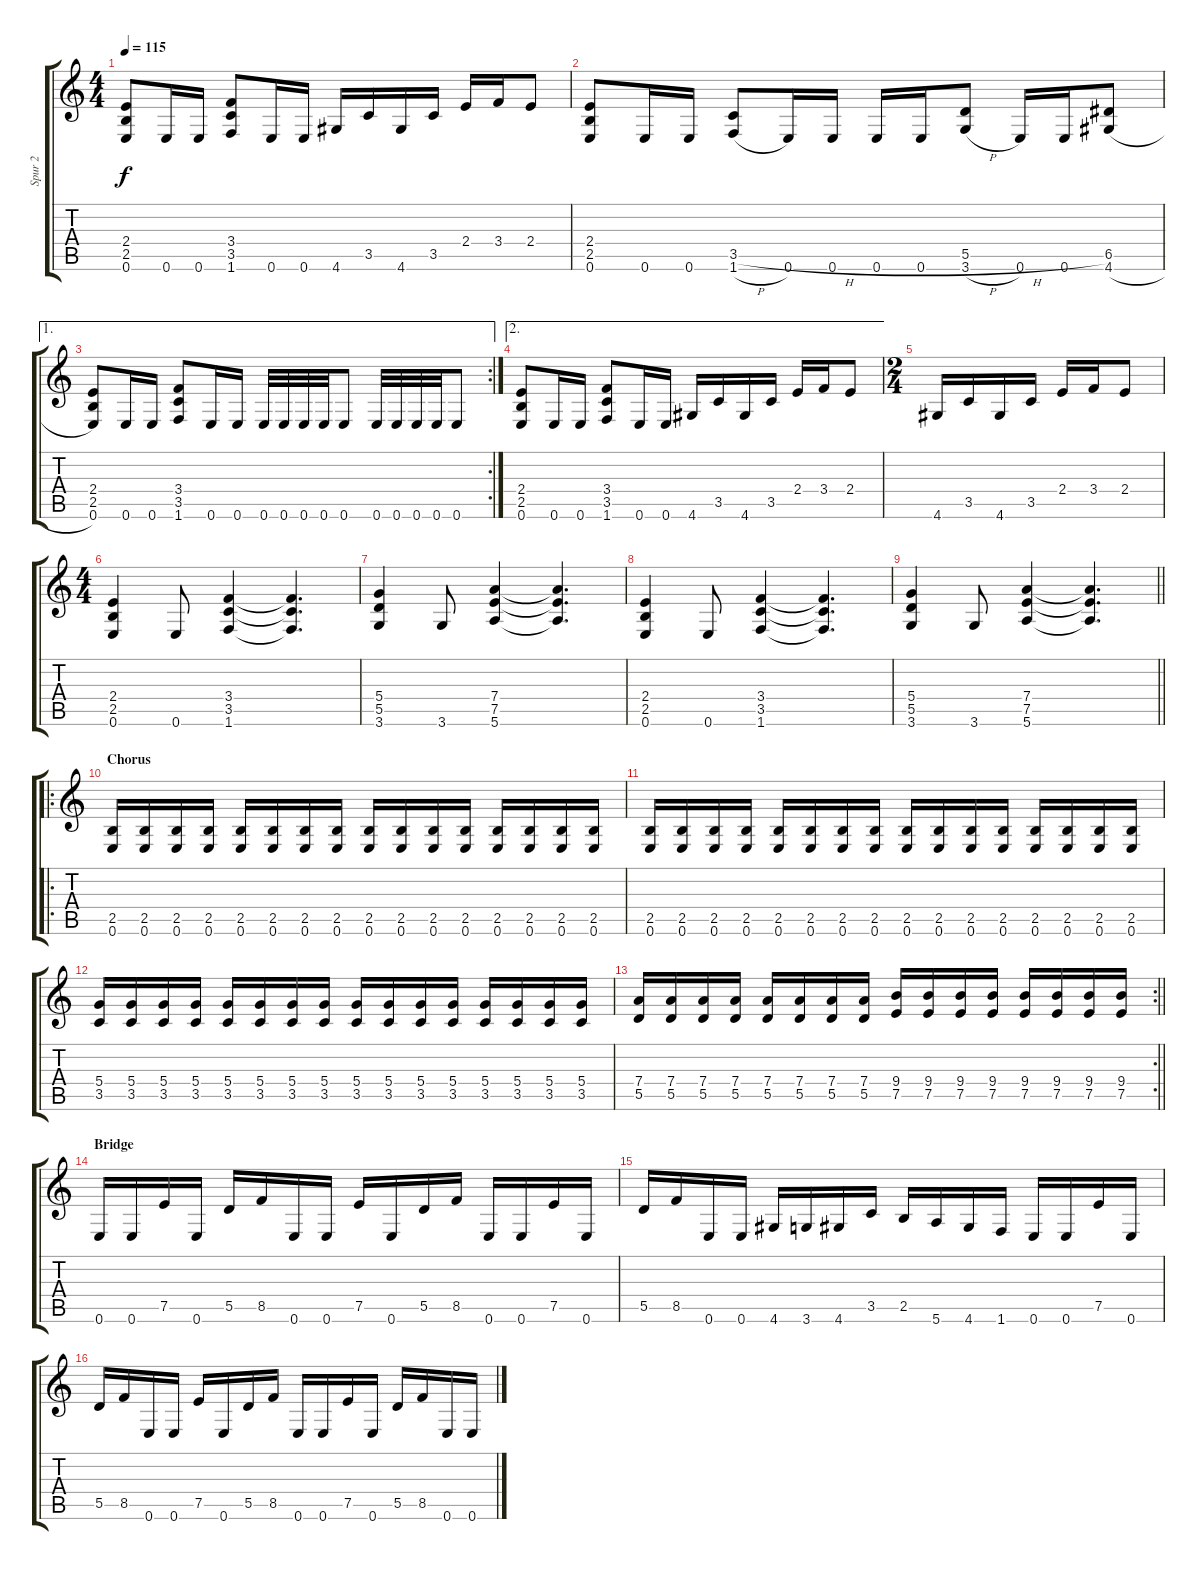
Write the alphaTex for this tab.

\track ("Spur 2" "Spur 2") {instrument distortionguitar}
\staff {score tabs}
\tuning (E4 B3 G3 D3 A2 E2) {hide}
\ts (4 4)
\tempo 115
\clef g2
\ks c
(2.4 2.5 0.6).8{dy f} 0.6.16 0.6.16 (3.4 3.5 1.6).8 0.6.16 0.6.16 4.6.16 3.5.16 4.6.16 3.5.16 2.4.16 3.4.16 2.4.8 |
(2.4 2.5 0.6).8 0.6.16 0.6.16 (3.5{h} 1.6{h}).8 0.6.16 0.6.16 0.6.16 0.6.16 (5.5{h} 3.6{h}).8 0.6.16 0.6.16 (6.5 4.6{h}).8 |
\ae 1
\rc 2
(2.4 2.5 0.6).8 0.6.16 0.6.16 (3.4 3.5 1.6).8 0.6.16 0.6.16 0.6.32 0.6.32 0.6.32 0.6.32 0.6.8 0.6.32 0.6.32 0.6.32 0.6.32 0.6.8 |
\ae 2
(2.4 2.5 0.6).8 0.6.16 0.6.16 (3.4 3.5 1.6).8 0.6.16 0.6.16 4.6.16 3.5.16 4.6.16 3.5.16 2.4.16 3.4.16 2.4.8 |
\ts (2 4)
4.6.16 3.5.16 4.6.16 3.5.16 2.4.16 3.4.16 2.4.8 |
\ts (4 4)
(2.4 2.5 0.6).4 0.6.8 (3.4 3.5 1.6).4 (3.4{t} 3.5{t} 1.6{t}).4{d} |
(5.4 5.5 3.6).4 3.6.8 (7.4 7.5 5.6).4 (7.4{t} 7.5{t} 5.6{t}).4{d} |
(2.4 2.5 0.6).4 0.6.8 (3.4 3.5 1.6).4 (3.4{t} 3.5{t} 1.6{t}).4{d} |
\barLineRight lightlight
(5.4 5.5 3.6).4 3.6.8 (7.4 7.5 5.6).4 (7.4{t} 7.5{t} 5.6{t}).4{d} |
\ro
\section ("" "Chorus")
(2.5 0.6).16 (2.5 0.6).16 (2.5 0.6).16 (2.5 0.6).16 (2.5 0.6).16 (2.5 0.6).16 (2.5 0.6).16 (2.5 0.6).16 (2.5 0.6).16 (2.5 0.6).16 (2.5 0.6).16 (2.5 0.6).16 (2.5 0.6).16 (2.5 0.6).16 (2.5 0.6).16 (2.5 0.6).16 |
(2.5 0.6).16 (2.5 0.6).16 (2.5 0.6).16 (2.5 0.6).16 (2.5 0.6).16 (2.5 0.6).16 (2.5 0.6).16 (2.5 0.6).16 (2.5 0.6).16 (2.5 0.6).16 (2.5 0.6).16 (2.5 0.6).16 (2.5 0.6).16 (2.5 0.6).16 (2.5 0.6).16 (2.5 0.6).16 |
(5.4 3.5).16 (5.4 3.5).16 (5.4 3.5).16 (5.4 3.5).16 (5.4 3.5).16 (5.4 3.5).16 (5.4 3.5).16 (5.4 3.5).16 (5.4 3.5).16 (5.4 3.5).16 (5.4 3.5).16 (5.4 3.5).16 (5.4 3.5).16 (5.4 3.5).16 (5.4 3.5).16 (5.4 3.5).16 |
\rc 2
\barLineRight lightlight
(7.4 5.5).16 (7.4 5.5).16 (7.4 5.5).16 (7.4 5.5).16 (7.4 5.5).16 (7.4 5.5).16 (7.4 5.5).16 (7.4 5.5).16 (9.4 7.5).16 (9.4 7.5).16 (9.4 7.5).16 (9.4 7.5).16 (9.4 7.5).16 (9.4 7.5).16 (9.4 7.5).16 (9.4 7.5).16 |
\section ("" "Bridge")
0.6.16 0.6.16 7.5.16 0.6.16 5.5.16 8.5.16 0.6.16 0.6.16 7.5.16 0.6.16 5.5.16 8.5.16 0.6.16 0.6.16 7.5.16 0.6.16 |
5.5.16 8.5.16 0.6.16 0.6.16 4.6.16 3.6.16 4.6.16 3.5.16 2.5.16 5.6.16 4.6.16 1.6.16 0.6.16 0.6.16 7.5.16 0.6.16 |
5.5.16 8.5.16 0.6.16 0.6.16 7.5.16 0.6.16 5.5.16 8.5.16 0.6.16 0.6.16 7.5.16 0.6.16 5.5.16 8.5.16 0.6.16 0.6.16
